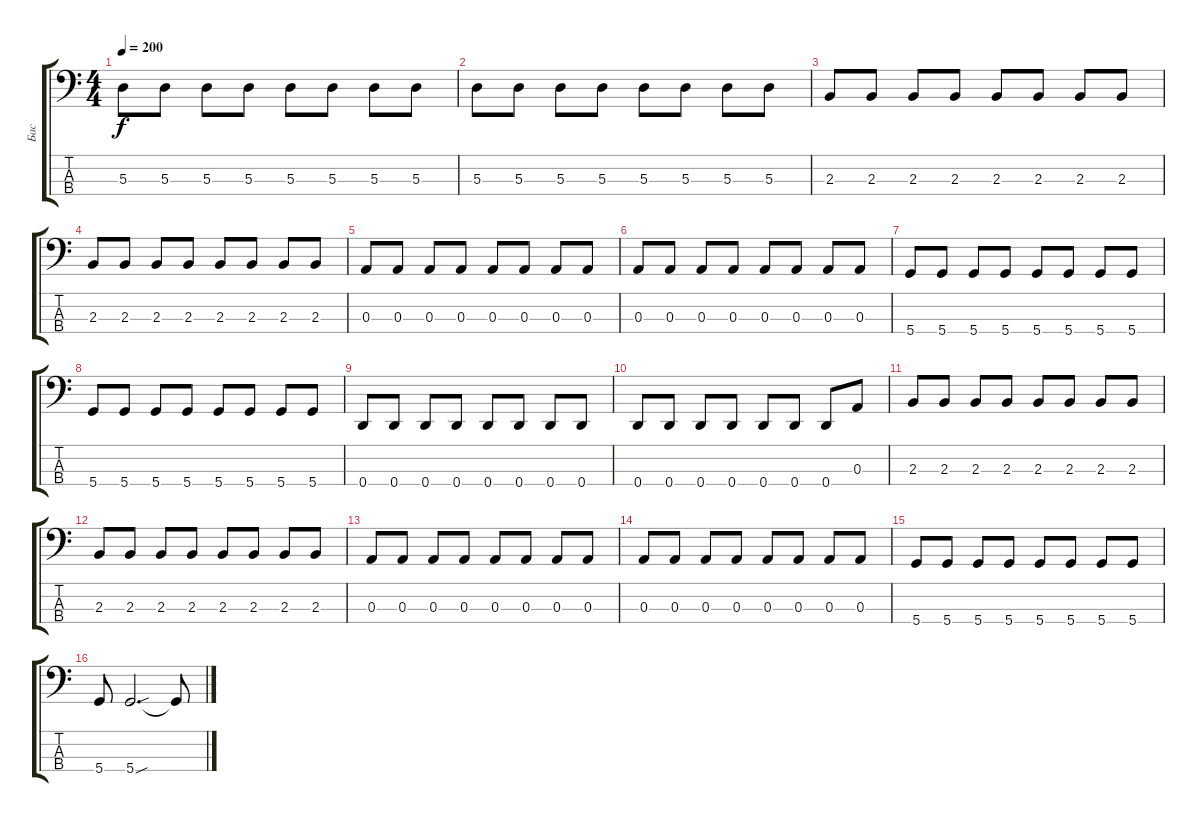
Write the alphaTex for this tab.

\track ("Бас" "Бас") {instrument electricbassfinger}
\staff {score tabs}
\tuning (G2 D2 A1 D1) {hide}
\ts (4 4)
\tempo 200
\clef f4
\ks c
5.3.8{dy f} 5.3.8 5.3.8 5.3.8 5.3.8 5.3.8 5.3.8 5.3.8 |
5.3.8 5.3.8 5.3.8 5.3.8 5.3.8 5.3.8 5.3.8 5.3.8 |
2.3.8 2.3.8 2.3.8 2.3.8 2.3.8 2.3.8 2.3.8 2.3.8 |
2.3.8 2.3.8 2.3.8 2.3.8 2.3.8 2.3.8 2.3.8 2.3.8 |
0.3.8 0.3.8 0.3.8 0.3.8 0.3.8 0.3.8 0.3.8 0.3.8 |
0.3.8 0.3.8 0.3.8 0.3.8 0.3.8 0.3.8 0.3.8 0.3.8 |
5.4.8 5.4.8 5.4.8 5.4.8 5.4.8 5.4.8 5.4.8 5.4.8 |
5.4.8 5.4.8 5.4.8 5.4.8 5.4.8 5.4.8 5.4.8 5.4.8 |
0.4.8 0.4.8 0.4.8 0.4.8 0.4.8 0.4.8 0.4.8 0.4.8 |
0.4.8 0.4.8 0.4.8 0.4.8 0.4.8 0.4.8 0.4.8 0.3.8 |
2.3.8 2.3.8 2.3.8 2.3.8 2.3.8 2.3.8 2.3.8 2.3.8 |
2.3.8 2.3.8 2.3.8 2.3.8 2.3.8 2.3.8 2.3.8 2.3.8 |
0.3.8 0.3.8 0.3.8 0.3.8 0.3.8 0.3.8 0.3.8 0.3.8 |
0.3.8 0.3.8 0.3.8 0.3.8 0.3.8 0.3.8 0.3.8 0.3.8 |
5.4.8 5.4.8 5.4.8 5.4.8 5.4.8 5.4.8 5.4.8 5.4.8 |
5.4.8 5.4{sou}.2{d} 5.4{t}.8
